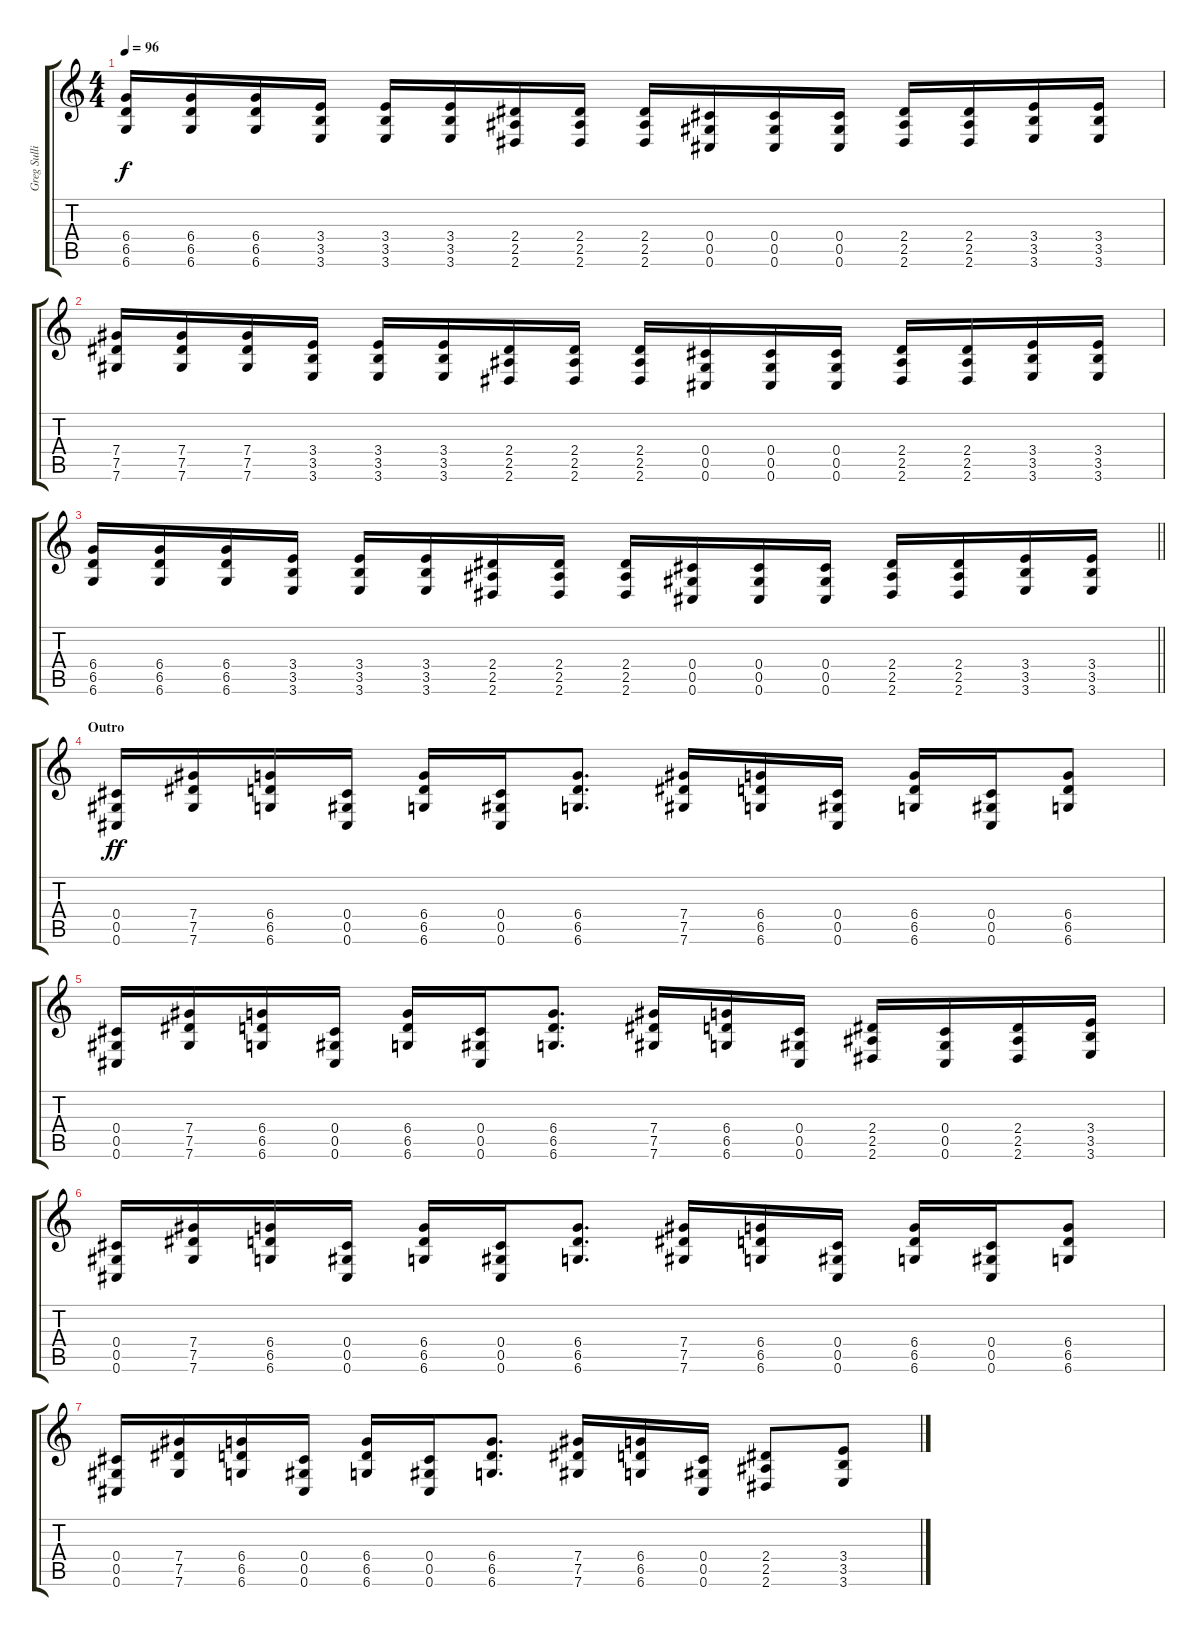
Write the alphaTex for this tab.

\track ("Greg Sullivan" "Greg Sulli") {instrument overdrivenguitar}
\staff {score tabs}
\tuning (Eb4 Bb3 Gb3 Db3 Ab2 Db2) {hide}
\ts (4 4)
\tempo 96
\clef g2
\ks c
(6.4 6.5 6.6).16{dy f} (6.4 6.5 6.6).16 (6.4 6.5 6.6).16 (3.4 3.5 3.6).16 (3.4 3.5 3.6).16 (3.4 3.5 3.6).16 (2.4 2.5 2.6).16 (2.4 2.5 2.6).16 (2.4 2.5 2.6).16 (0.4 0.5 0.6).16 (0.4 0.5 0.6).16 (0.4 0.5 0.6).16 (2.4 2.5 2.6).16 (2.4 2.5 2.6).16 (3.4 3.5 3.6).16 (3.4 3.5 3.6).16 |
(7.4 7.5 7.6).16 (7.4 7.5 7.6).16 (7.4 7.5 7.6).16 (3.4 3.5 3.6).16 (3.4 3.5 3.6).16 (3.4 3.5 3.6).16 (2.4 2.5 2.6).16 (2.4 2.5 2.6).16 (2.4 2.5 2.6).16 (0.4 0.5 0.6).16 (0.4 0.5 0.6).16 (0.4 0.5 0.6).16 (2.4 2.5 2.6).16 (2.4 2.5 2.6).16 (3.4 3.5 3.6).16 (3.4 3.5 3.6).16 |
\barLineRight lightlight
(6.4 6.5 6.6).16 (6.4 6.5 6.6).16 (6.4 6.5 6.6).16 (3.4 3.5 3.6).16 (3.4 3.5 3.6).16 (3.4 3.5 3.6).16 (2.4 2.5 2.6).16 (2.4 2.5 2.6).16 (2.4 2.5 2.6).16 (0.4 0.5 0.6).16 (0.4 0.5 0.6).16 (0.4 0.5 0.6).16 (2.4 2.5 2.6).16 (2.4 2.5 2.6).16 (3.4 3.5 3.6).16 (3.4 3.5 3.6).16 |
\section ("" "Outro")
(0.4 0.5 0.6).16{dy ff} (7.4 7.5 7.6).16 (6.4 6.5 6.6).16 (0.4 0.5 0.6).16 (6.4 6.5 6.6).16 (0.4 0.5 0.6).16 (6.4 6.5 6.6).8{d} (7.4 7.5 7.6).16 (6.4 6.5 6.6).16 (0.4 0.5 0.6).16 (6.4 6.5 6.6).16 (0.4 0.5 0.6).16 (6.4 6.5 6.6).8 |
(0.4 0.5 0.6).16 (7.4 7.5 7.6).16 (6.4 6.5 6.6).16 (0.4 0.5 0.6).16 (6.4 6.5 6.6).16 (0.4 0.5 0.6).16 (6.4 6.5 6.6).8{d} (7.4 7.5 7.6).16 (6.4 6.5 6.6).16 (0.4 0.5 0.6).16 (2.4 2.5 2.6).16 (0.4 0.5 0.6).16 (2.4 2.5 2.6).16 (3.4 3.5 3.6).16 |
(0.4 0.5 0.6).16 (7.4 7.5 7.6).16 (6.4 6.5 6.6).16 (0.4 0.5 0.6).16 (6.4 6.5 6.6).16 (0.4 0.5 0.6).16 (6.4 6.5 6.6).8{d} (7.4 7.5 7.6).16 (6.4 6.5 6.6).16 (0.4 0.5 0.6).16 (6.4 6.5 6.6).16 (0.4 0.5 0.6).16 (6.4 6.5 6.6).8 |
(0.4 0.5 0.6).16 (7.4 7.5 7.6).16 (6.4 6.5 6.6).16 (0.4 0.5 0.6).16 (6.4 6.5 6.6).16 (0.4 0.5 0.6).16 (6.4 6.5 6.6).8{d} (7.4 7.5 7.6).16 (6.4 6.5 6.6).16 (0.4 0.5 0.6).16 (2.4 2.5 2.6).8 (3.4 3.5 3.6).8
